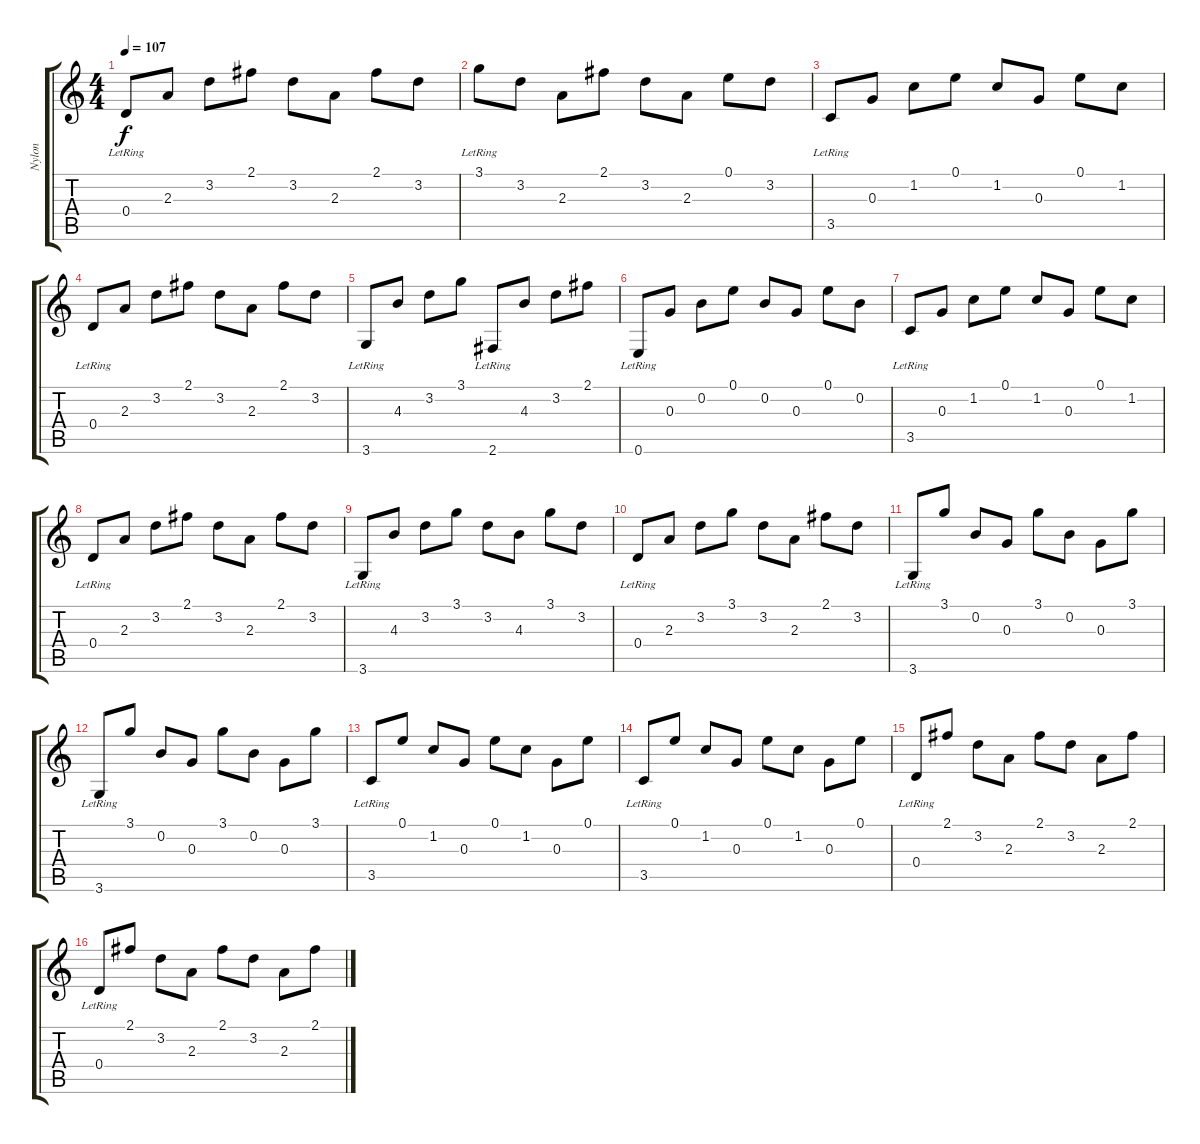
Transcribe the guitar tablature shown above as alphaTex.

\track ("Nylon" "Nylon") {instrument acousticguitarnylon}
\staff {score tabs}
\tuning (E4 B3 G3 D3 A2 E2) {hide}
\ts (4 4)
\tempo 107
\clef g2
\ks c
0.4{lr}.8{dy f} 2.3.8 3.2.8 2.1.8 3.2.8 2.3.8 2.1.8 3.2.8 |
3.1{lr}.8 3.2.8 2.3.8 2.1.8 3.2.8 2.3.8 0.1.8 3.2.8 |
3.5{lr}.8 0.3.8 1.2.8 0.1.8 1.2.8 0.3.8 0.1.8 1.2.8 |
0.4{lr}.8 2.3.8 3.2.8 2.1.8 3.2.8 2.3.8 2.1.8 3.2.8 |
3.6{lr}.8 4.3.8 3.2.8 3.1.8 2.6{lr}.8 4.3.8 3.2.8 2.1.8 |
0.6{lr}.8 0.3.8 0.2.8 0.1.8 0.2.8 0.3.8 0.1.8 0.2.8 |
3.5{lr}.8 0.3.8 1.2.8 0.1.8 1.2.8 0.3.8 0.1.8 1.2.8 |
0.4{lr}.8 2.3.8 3.2.8 2.1.8 3.2.8 2.3.8 2.1.8 3.2.8 |
3.6{lr}.8 4.3.8 3.2.8 3.1.8 3.2.8 4.3.8 3.1.8 3.2.8 |
0.4{lr}.8 2.3.8 3.2.8 3.1.8 3.2.8 2.3.8 2.1.8 3.2.8 |
3.6{lr}.8 3.1.8 0.2.8 0.3.8 3.1.8 0.2.8 0.3.8 3.1.8 |
3.6{lr}.8 3.1.8 0.2.8 0.3.8 3.1.8 0.2.8 0.3.8 3.1.8 |
3.5{lr}.8 0.1.8 1.2.8 0.3.8 0.1.8 1.2.8 0.3.8 0.1.8 |
3.5{lr}.8 0.1.8 1.2.8 0.3.8 0.1.8 1.2.8 0.3.8 0.1.8 |
0.4{lr}.8 2.1.8 3.2.8 2.3.8 2.1.8 3.2.8 2.3.8 2.1.8 |
0.4{lr}.8 2.1.8 3.2.8 2.3.8 2.1.8 3.2.8 2.3.8 2.1.8
